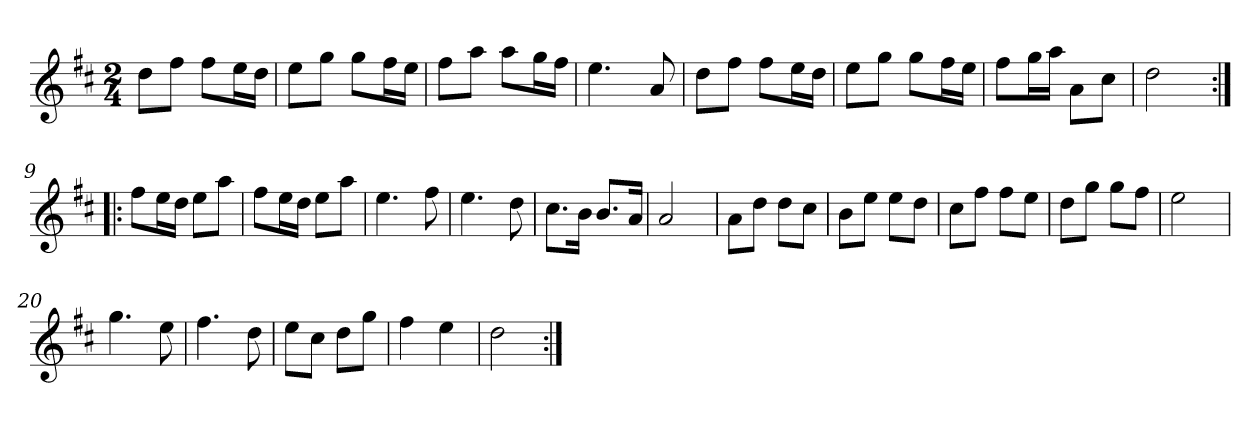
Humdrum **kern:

**kern
*part1
*staff1
*clefG2
*k[f#c#]
*D:
*M2/4
*MM120
=1
8dd\L
8ff#\J
8ff#\L
16ee\L
16dd\JJ
=2
8ee\L
8gg\J
8gg\L
16ff#\L
16ee\JJ
=3
8ff#\L
8aa\J
8aa\L
16gg\L
16ff#\JJ
=4
4.ee
8a
=5
8dd\L
8ff#\J
8ff#\L
16ee\L
16dd\JJ
=6
8ee\L
8gg\J
8gg\L
16ff#\L
16ee\JJ
=7
8ff#\L
16gg\L
16aa\JJ
8a\L
8cc#\J
=8
2dd
=9:|!|:
8ff#\L
16ee\L
16dd\JJ
8ee\L
8aa\J
=10
8ff#\L
16ee\L
16dd\JJ
8ee\L
8aa\J
=11
4.ee
8ff#
=12
4.ee
8dd
=13
8.cc#\L
16b\Jk
8.b/L
16a/Jk
=14
2a
=15
8a\L
8dd\J
8dd\L
8cc#\J
=16
8b\L
8ee\J
8ee\L
8dd\J
=17
8cc#\L
8ff#\J
8ff#\L
8ee\J
=18
8dd\L
8gg\J
8gg\L
8ff#\J
=19
2ee
=20
4.gg
8ee
=21
4.ff#
8dd
=22
8ee\L
8cc#\J
8dd\L
8gg\J
=23
4ff#
4ee
=24
2dd
=:|!
*-
